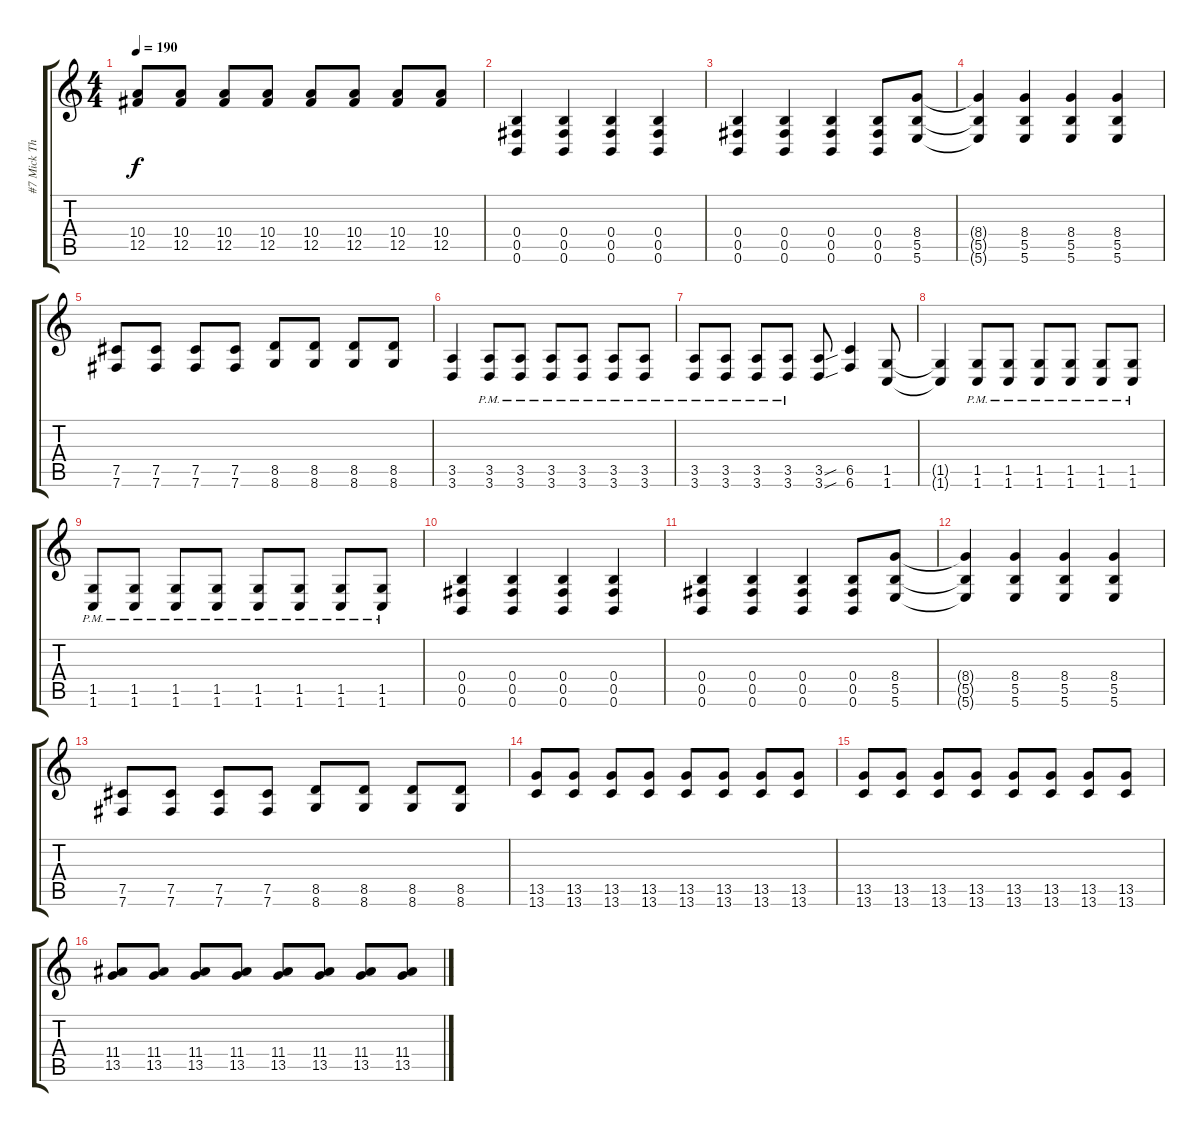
\track ("#7 Mick Thompson" "#7 Mick Th") {instrument distortionguitar}
\staff {score tabs}
\tuning (Db4 Ab3 E3 B2 Gb2 B1) {hide}
\ts (4 4)
\tempo 190
\clef g2
\ks c
(10.4 12.5).8{dy f} (10.4 12.5).8 (10.4 12.5).8 (10.4 12.5).8 (10.4 12.5).8 (10.4 12.5).8 (10.4 12.5).8 (10.4 12.5).8 |
(0.4 0.5 0.6).4 (0.4 0.5 0.6).4 (0.4 0.5 0.6).4 (0.4 0.5 0.6).4 |
(0.4 0.5 0.6).4 (0.4 0.5 0.6).4 (0.4 0.5 0.6).4 (0.4 0.5 0.6).8 (8.4 5.5 5.6).8 |
(8.4{t} 5.5{t} 5.6{t}).4 (8.4 5.5 5.6).4 (8.4 5.5 5.6).4 (8.4 5.5 5.6).4 |
(7.5 7.6).8 (7.5 7.6).8 (7.5 7.6).8 (7.5 7.6).8 (8.5 8.6).8 (8.5 8.6).8 (8.5 8.6).8 (8.5 8.6).8 |
(3.5 3.6).4 (3.5{pm} 3.6{pm}).8 (3.5{pm} 3.6{pm}).8 (3.5{pm} 3.6{pm}).8 (3.5{pm} 3.6{pm}).8 (3.5{pm} 3.6{pm}).8 (3.5{pm} 3.6{pm}).8 |
(3.5{pm} 3.6{pm}).8 (3.5{pm} 3.6{pm}).8 (3.5{pm} 3.6{pm}).8 (3.5{pm} 3.6{pm}).8 (3.5{sou} 3.6{sou}).8 (6.5 6.6).4 (1.5 1.6).8 |
(1.5{t} 1.6{t}).4 (1.5{pm} 1.6{pm}).8 (1.5{pm} 1.6{pm}).8 (1.5{pm} 1.6{pm}).8 (1.5{pm} 1.6{pm}).8 (1.5{pm} 1.6{pm}).8 (1.5{pm} 1.6{pm}).8 |
(1.5{pm} 1.6{pm}).8 (1.5{pm} 1.6{pm}).8 (1.5{pm} 1.6{pm}).8 (1.5{pm} 1.6{pm}).8 (1.5{pm} 1.6{pm}).8 (1.5{pm} 1.6{pm}).8 (1.5{pm} 1.6{pm}).8 (1.5{pm} 1.6{pm}).8 |
(0.4 0.5 0.6).4 (0.4 0.5 0.6).4 (0.4 0.5 0.6).4 (0.4 0.5 0.6).4 |
(0.4 0.5 0.6).4 (0.4 0.5 0.6).4 (0.4 0.5 0.6).4 (0.4 0.5 0.6).8 (8.4 5.5 5.6).8 |
(8.4{t} 5.5{t} 5.6{t}).4 (8.4 5.5 5.6).4 (8.4 5.5 5.6).4 (8.4 5.5 5.6).4 |
(7.5 7.6).8 (7.5 7.6).8 (7.5 7.6).8 (7.5 7.6).8 (8.5 8.6).8 (8.5 8.6).8 (8.5 8.6).8 (8.5 8.6).8 |
(13.5 13.6).8 (13.5 13.6).8 (13.5 13.6).8 (13.5 13.6).8 (13.5 13.6).8 (13.5 13.6).8 (13.5 13.6).8 (13.5 13.6).8 |
(13.5 13.6).8 (13.5 13.6).8 (13.5 13.6).8 (13.5 13.6).8 (13.5 13.6).8 (13.5 13.6).8 (13.5 13.6).8 (13.5 13.6).8 |
(11.4 13.5).8 (11.4 13.5).8 (11.4 13.5).8 (11.4 13.5).8 (11.4 13.5).8 (11.4 13.5).8 (11.4 13.5).8 (11.4 13.5).8
